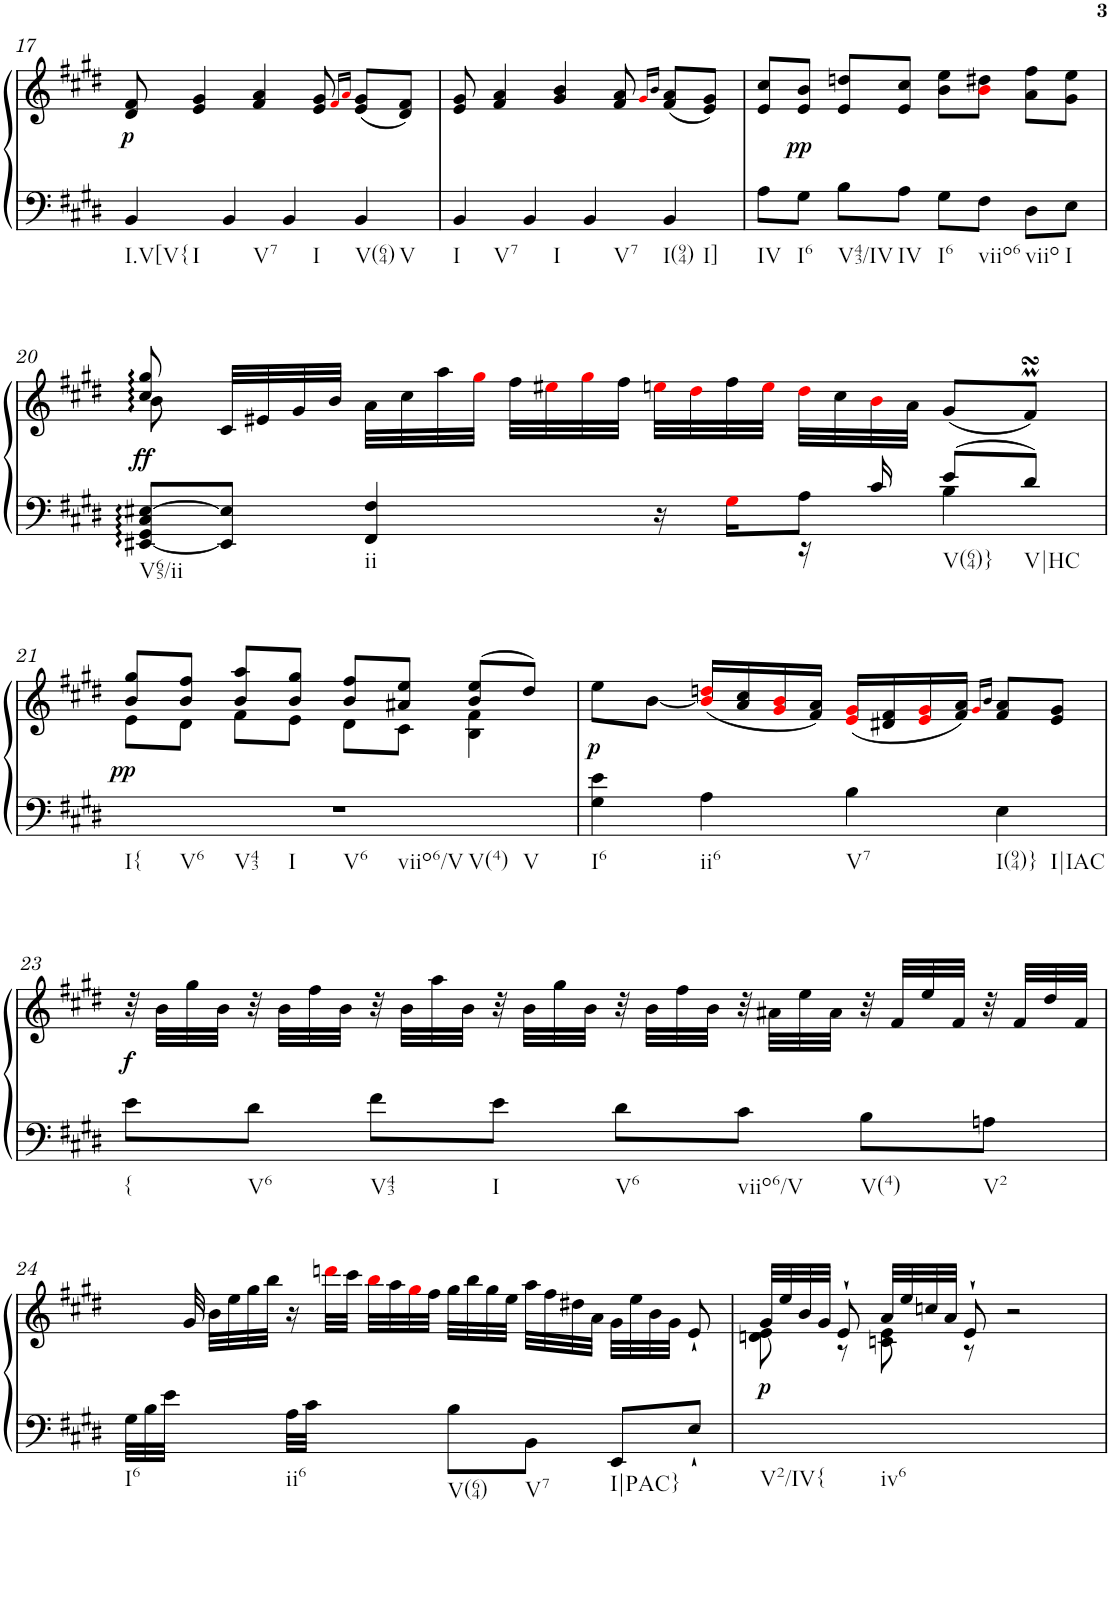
**kern	**kern	**dynam
*part1	*part1	*part1
*staff2	*staff1	*staff1/2
*I"Harpsichord	*	*
*I'Hch.	*	*
!!LO:PB:g=z
*clefF4	*clefG2	*
*k[f#c#g#d#]	*k[f#c#g#d#]	*
*E:	*E:	*
*M4/4	*M4/4	*
*met(c)	*met(c)	*
=17	=17	=17
!LO:TX:b:t=I.V[V{	!	!
!LO:TX:b:t=I	!	!
!	!	!LO:DY:b
4BB/	8d#/ 8f#/	p
.	4e/ 4g#/	.
!LO:TX:b:t=V7	!	!
4BB/	.	.
.	4f#/ 4a/	.
!LO:TX:b:t=I	!	!
4BB/	.	.
.	8e/ 8g#/	.
.	16qf#i/LL	.
.	16qai/JJ	.
!LO:TX:b:t=V(64)	!	!
!LO:TX:b:t=V	!	!
4BB/	(<8e/ 8g#/L	.
.	8d#/ 8f#/J)	.
=18	=18	=18
!LO:TX:b:t=I	!	!
!LO:TX:b:t=V7	!	!
4BB/	8e/ 8g#/	.
.	4f#/ 4a/	.
!LO:TX:b:t=I	!	!
4BB/	.	.
.	4g#/ 4b/	.
!LO:TX:b:t=V7	!	!
4BB/	.	.
.	8f#/ 8a/	.
.	16qg#i/LL	.
.	16qb/JJ	.
!LO:TX:b:t=I(94)	!	!
!LO:TX:b:t=I]	!	!
4BB/	(<8f#/ 8a/L	.
.	8e/ 8g#/J)	.
=19	=19	=19
!LO:TX:b:t=IV	!	!
8A\L	8e/ 8cc#/L	.
!LO:TX:b:t=I6	!	!
!	!	!LO:DY:b
8G#\J	8e/ 8b/J	pp
!LO:TX:b:t=V43/IV	!	!
8B\L	8e/ 8ddn/L	.
!LO:TX:b:t=IV	!	!
8A\J	8e/ 8cc#/J	.
!LO:TX:b:t=I6	!	!
8G#\L	8b\ 8ee\L	.
!LO:TX:b:t=viio6	!	!
8F#\J	8bi\ 8dd#X\J	.
!LO:TX:b:t=viio	!	!
8D#\L	8a\ 8ff#\L	.
!LO:TX:b:t=I	!	!
8E\J	8g#\ 8ee\J	.
!!LO:LB:g=z
=20	=20	=20
*^	*^	*
!LO:TX:b:t=V65/ii	!	!	!	!
!	!	!	!	!LO:DY:b
[8EE#X/ 8GG#/ 8C#/ [8E#X/L	8ryy	8cc#/ 8gg#/	8b\	ff
*v	*v	*	*	*
8EE#/] 8E#/]J	32c#/LLL	2..ryy	.
.	32e#X/	.	.
.	32g#/	.	.
.	32b/JJJ	.	.
!LO:TX:b:t=ii	!	!	!
4FF#/ 4F#/	32a\LLL	.	.
.	32cc#\	.	.
.	32aa\	.	.
.	32gg#i\JJJ	.	.
.	32ff#\LLL	.	.
.	32ee#Xi\	.	.
.	32gg#i\	.	.
.	32ff#\JJJ	.	.
16r	32eeni\LLL	.	.
.	32dd#i\	.	.
16G#i\KL	32ff#\	.	.
.	32eei\JJJ	.	.
*^	*	*	*
8A\J	16r	32dd#i\LLL	.	.
.	.	32cc#\	.	.
.	16c#/	32bi\	.	.
.	.	32a\JJJ	.	.
!LO:TX:b:t=V(64)}	!	!	!	!
!LO:TX:b:t=V|HC	!	!	!	!
4B\	8e/L	(<8g#/L	.	.
.	8d#/J	8f#MsSSS/J)	.	.
!!LO:LB:g=z	!!
=21	=21	=21	=21	=21
!LO:TX:b:t=I{	!	!	!	!
!LO:TX:b:t=V6	!	!	!	!
!LO:TX:b:t=V43	!	!	!	!
!LO:TX:b:t=I	!	!	!	!
!LO:TX:b:t=V6	!	!	!	!
!LO:TX:b:t=viio6/V	!	!	!	!
!LO:TX:b:t=V(4)	!	!	!	!
!LO:TX:b:t=V	!	!	!	!
!	!	!	!	!LO:DY:b
*v	*v	*	*	*
1r	8b/ 8gg#/L	8e\L	pp
.	8b/ 8ff#/J	8d#\J	.
.	8b/ 8aa/L	8f#\L	.
.	8b/ 8gg#/J	8e\J	.
.	8b/ 8ff#/L	8d#\L	.
.	8a#X/ 8ee/J	8c#\J	.
.	(>8b/ 8ee/L	4B\ 4f#\	.
.	8dd#/J)	.	.
*	*v	*v	*
=22	=22	=22
!LO:TX:b:t=I6	!	!
!	!	!LO:DY:b
4G#\ 4e\	8ee\L	p
.	[<8b\J	.
!LO:TX:b:t=ii6	!	!
4A\	(<16bi/] 16ddni/LL	.
.	16a/ 16cc#/	.
.	16g#i/ 16bi/	.
.	16f#/ 16a/JJ)	.
!LO:TX:b:t=V7	!	!
4B\	(<16ei/ 16g#i/LL	.
.	16d#X/ 16f#/	.
.	16ei/ 16g#i/	.
.	16f#/ 16a/JJ)	.
.	16qg#i/LL	.
.	16qb/JJ	.
!LO:TX:b:t=I(94)}	!	!
!LO:TX:b:t=I|IAC	!	!
4E\	8f#/ 8a/L	.
.	8e/ 8g#/J	.
!!LO:LB:g=z
=23	=23	=23
!LO:TX:b:t={	!	!
!	!	!LO:DY:b
8e\L	32r	f
.	32b\LLL	.
.	32gg#\	.
.	32b\JJJ	.
!LO:TX:b:t=V6	!	!
8d#\J	32r	.
.	32b\LLL	.
.	32ff#\	.
.	32b\JJJ	.
!LO:TX:b:t=V43	!	!
8f#\L	32r	.
.	32b\LLL	.
.	32aa\	.
.	32b\JJJ	.
!LO:TX:b:t=I	!	!
8e\J	32r	.
.	32b\LLL	.
.	32gg#\	.
.	32b\JJJ	.
!LO:TX:b:t=V6	!	!
8d#\L	32r	.
.	32b\LLL	.
.	32ff#\	.
.	32b\JJJ	.
!LO:TX:b:t=viio6/V	!	!
8c#\J	32r	.
.	32a#X\LLL	.
.	32ee\	.
.	32a#\JJJ	.
!LO:TX:b:t=V(4)	!	!
8B\L	32r	.
.	32f#/LLL	.
.	32ee/	.
.	32f#/JJJ	.
!LO:TX:b:t=V2	!	!
8An\J	32r	.
.	32f#/LLL	.
.	32dd#/	.
.	32f#/JJJ	.
!!LO:LB:g=z
=24	=24	=24
*	*^	*
!LO:TX:b:t=I6	!	!	!
32G#\LLL	4ryy	16.ryy	.
32B\	.	.	.
32e\JJJ	.	.	.
32ryy	.	32g#/	.
.	.	32b\LLL	.
.	.	32ee\	.
.	.	32gg#\	.
.	.	32bb\JJJ	.
!LO:TX:b:t=ii6	!	!	!
32A\LLL	16r	2.ryy	.
32c#\JJJ	.	.	.
8.ryy	32dddni\LLL	.	.
.	32ccc#\JJJ	.	.
.	32bbi\LLL	.	.
.	32aa\	.	.
.	32gg#i\	.	.
.	32ff#\JJJ	.	.
!LO:TX:b:t=V(64)	!	!	!
8B\L	32gg#\LLL	.	.
.	32bb\	.	.
.	32gg#\	.	.
.	32ee\JJJ	.	.
!LO:TX:b:t=V7	!	!	!
8BB\J	32aa\LLL	.	.
.	32ff#\	.	.
.	32dd#X\	.	.
.	32a\JJJ	.	.
!LO:TX:b:t=I|PAC}	!	!	!
8EE/L	32g#\LLL	.	.
.	32ee\	.	.
.	32b\	.	.
.	32g#\JJJ	.	.
8E`/J	8e`/	.	.
=25	=25	=25	=25
!LO:TX:b:t=V2/IV{	!	!	!
!LO:TX:b:t=iv6	!	!	!
!	!	!	!LO:DY:b
1ryy	32g#/LLL	8dn\ 8e\	p
.	32ee/	.	.
.	32b/	.	.
.	32g#/JJJ	.	.
.	8e`/	8r	.
.	32a/LLL	8cn\ 8e\	.
.	32ee/	.	.
.	32ccn/	.	.
.	32a/JJJ	.	.
.	8e`/	8r	.
.	2r	2ryy	.
*	*v	*v	*
=	=	=
*-	*-	*-
